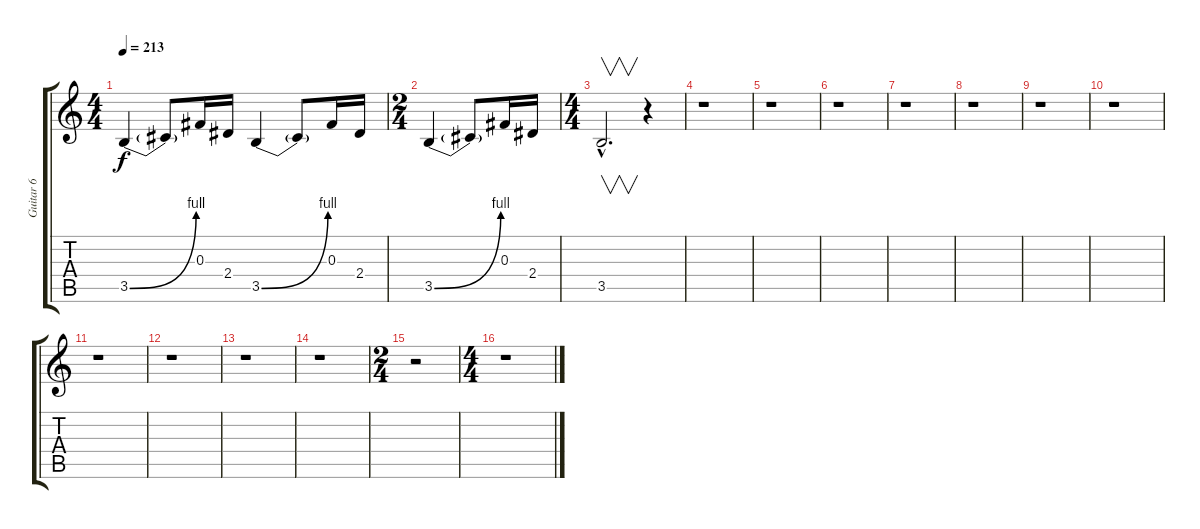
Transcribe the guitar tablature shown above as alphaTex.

\track ("Guitar 6" "Guitar 6") {instrument distortionguitar}
\staff {score tabs}
\tuning (Eb4 Bb3 Gb3 Db3 Ab2 Eb2) {hide}
\ts (4 4)
\tempo 213
\clef g2
\ks c
3.5{be (bend 0 0 60 4)}.4{dy f} 3.5{t}.8 0.3.16 2.4.16 3.5{be (bend 0 0 60 4)}.4 3.5{t}.8 0.3.16 2.4.16 |
\ts (2 4)
3.5{be (bend 0 0 60 4)}.4 3.5{t}.8 0.3.16 2.4.16 |
\ts (4 4)
3.5{hac}.2{v d} r.4 |
r.1 |
r.1 |
r.1 |
r.1 |
r.1 |
r.1 |
r.1 |
r.1 |
r.1 |
r.1 |
r.1 |
\ts (2 4)
r.2 |
\ts (4 4)
r.1
